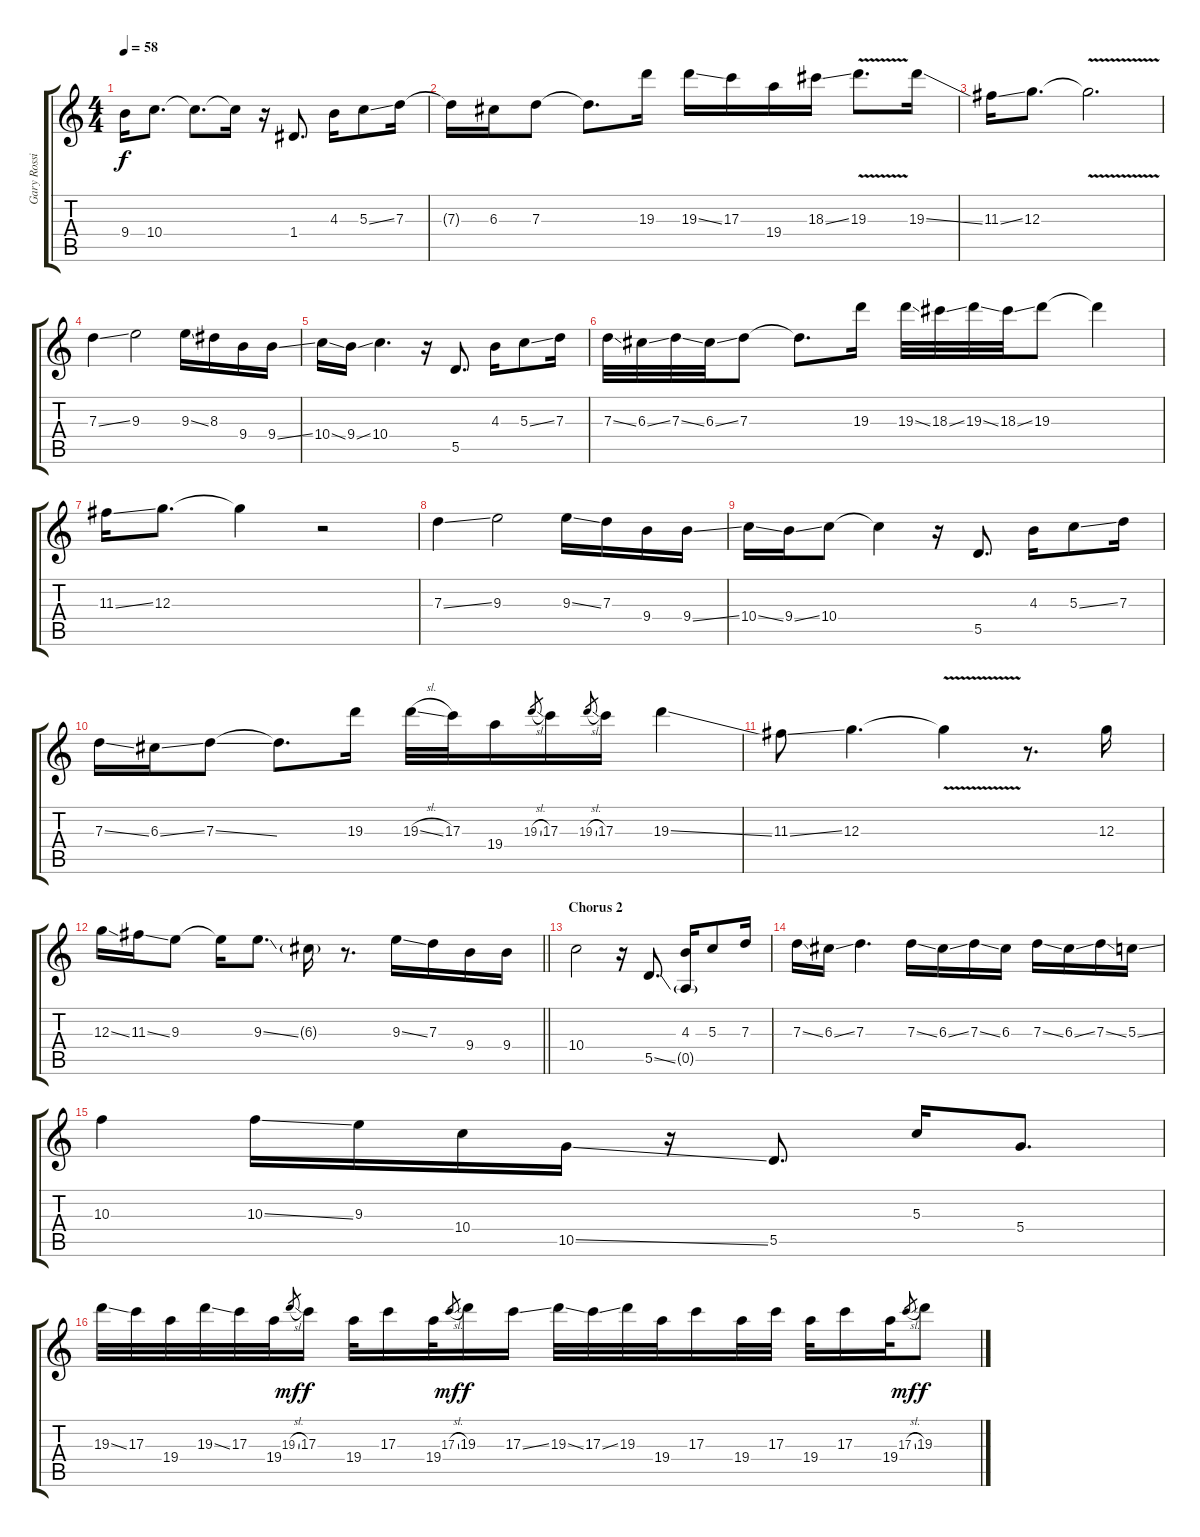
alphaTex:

\track ("Gary Rossington" "Gary Rossi") {instrument overdrivenguitar}
\staff {score tabs}
\tuning (E4 B3 G3 D3 A2 E2) {hide}
\ts (4 4)
\tempo 58
\clef g2
\ks c
9.4{t}.16{dy f} 10.4.8{d} 10.4{t}.8{d} 10.4{t}.16 r.16 1.4.8{d} 4.3.16 5.3{ss}.8 7.3.16 |
7.3{t}.16 6.3.16 7.3.8 7.3{t}.8{d} 19.3.16 19.3{ss}.16 17.3.16 19.4.16 18.3{ss}.16 19.3{v}.8{d} 19.3{ss}.16 |
11.3{ss}.16 12.3.8{d} 12.3{v t}.2{d} |
7.3{ss}.4 9.3.2 9.3{ss}.16 8.3.16 9.4.16 9.4{ss}.16 |
10.4{ss}.16 9.4{ss}.16 10.4.4{d} r.16 5.5.8{d} 4.3.16 5.3{ss}.8 7.3.16 |
7.3{ss}.32 6.3{ss}.32 7.3{ss}.32 6.3{ss}.32 7.3.8 7.3{t}.8{d} 19.3.16 19.3{ss}.32 18.3{ss}.32 19.3{ss}.32 18.3{ss}.32 19.3.8 19.3{t}.4 |
11.3{ss}.16 12.3.8{d} 12.3{t}.4 r.2 |
7.3{ss}.4 9.3.2 9.3{ss}.16 7.3.16 9.4.16 9.4{ss}.16 |
10.4{ss}.16 9.4{ss}.16 10.4.8 10.4{t}.4 r.16 5.5.8{d} 4.3.16 5.3{ss}.8 7.3.16 |
7.3{ss}.16 6.3{ss}.16 7.3{ss}.8 7.3{t}.8{d} 19.3.16 19.3{sl}.32 17.3.32 19.4.16 19.3{sl}.8{gr} 17.3.16 19.3{sl}.8{gr} 17.3.16 19.3{ss}.4 |
11.3{ss}.8 12.3.4{d} 12.3{v t}.4 r.8{d} 12.3.16 |
\barLineRight lightlight
12.3{ss}.16 11.3{ss}.16 9.3.8 9.3{t}.16 9.3{ss}.8{d} 6.3{g}.16 r.8{d} 9.3{ss}.16 7.3.16 9.4.16 9.4.16 |
\section ("" "Chorus 2")
10.4.2 r.16{volume 16} 5.5{ss}.8{d} (4.3 0.5{g}).16 5.3.8 7.3.16 |
7.3{ss}.16 6.3{ss}.16 7.3.4{d} 7.3{ss}.16 6.3{ss}.16 7.3{ss}.16 6.3.16 7.3{ss}.16 6.3{ss}.16 7.3{ss}.16 5.3{ss}.16 |
10.3.4 10.3{ss}.16 9.3.16 10.4.16 10.5{ss}.16 r.16 5.5.8{d} 5.3.16 5.4.8{d} |
19.3{ss}.32 17.3.32 19.4.32 19.3{ss}.32 17.3.32 19.4.32 19.3{sl}.8{gr dy mf} 17.3.16{dy f} 19.4.32 17.3.16 19.4.32 17.3{sl}.8{gr dy mf} 19.3.16{dy f} 17.3{ss}.16 19.3{ss}.32 17.3{ss}.32 19.3.32 19.4.32 17.3.16 19.4.32 17.3.32 19.4.32 17.3.16 19.4.32 17.3{sl}.8{gr dy mf} 19.3.8{dy f}
